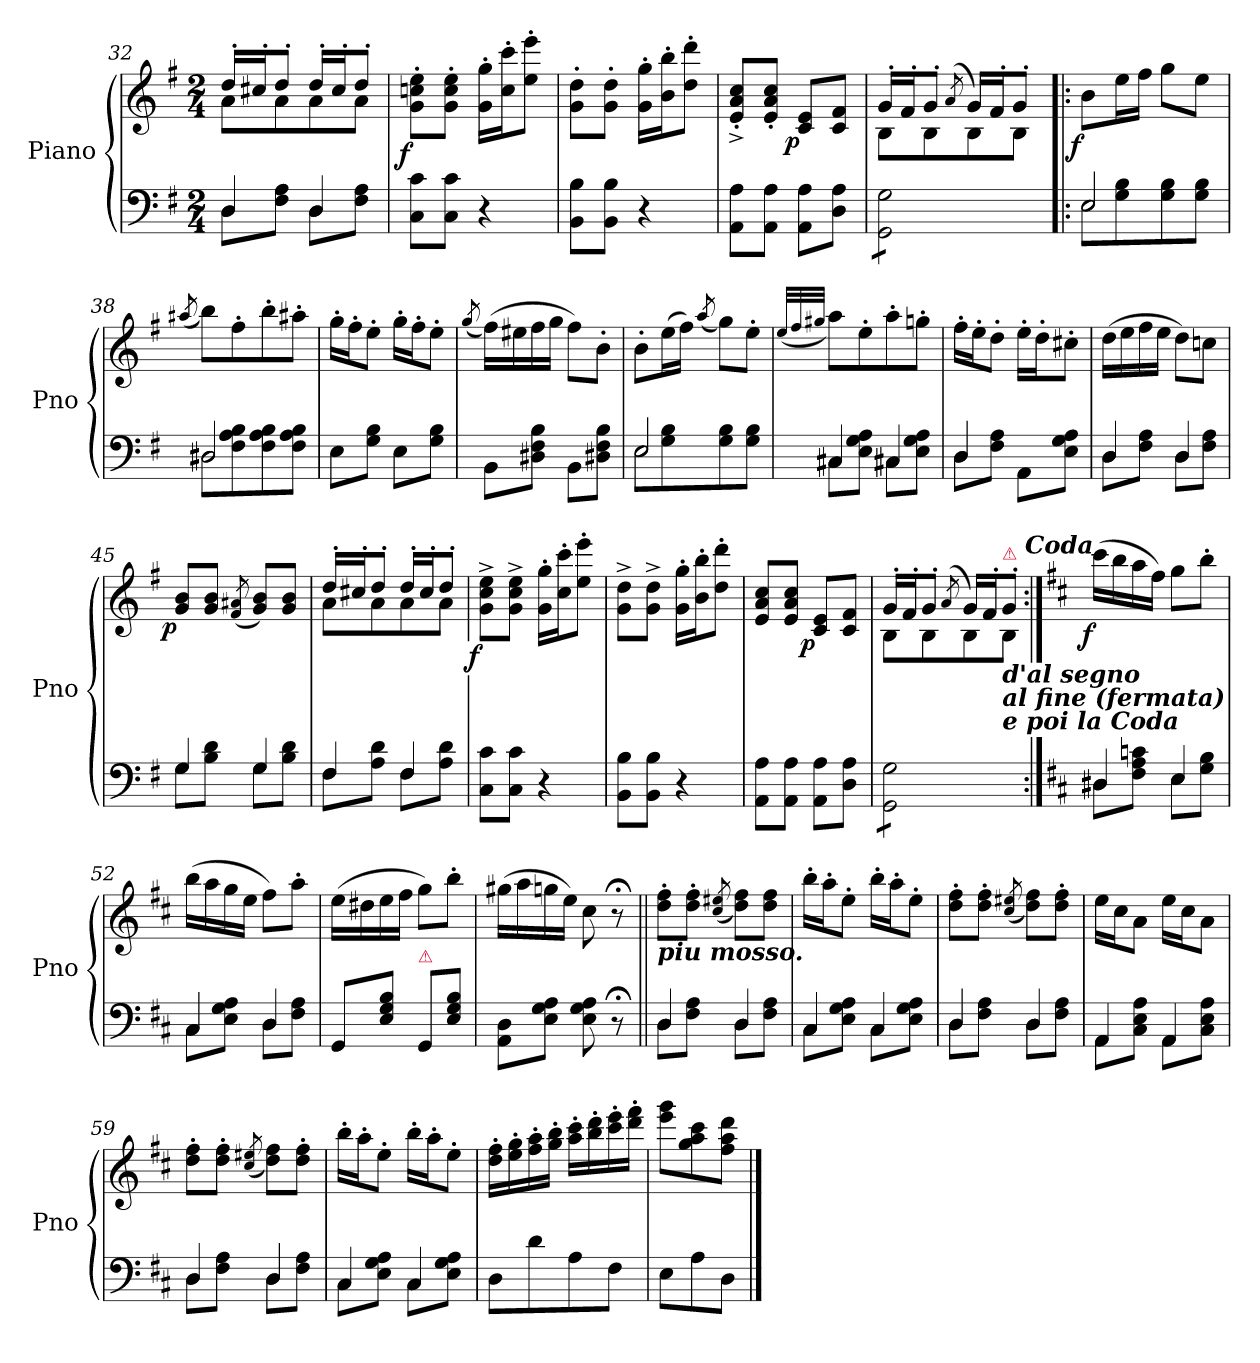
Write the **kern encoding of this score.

**kern	**kern	**dynam
*part1	*part1	*part1
*staff2	*staff1	*staff1/2
*I"Piano	*	*
*I'Pno	*	*
*clefF4	*clefG2	*
*k[f#]	*k[f#]	*
*M2/4	*M2/4	*
=32	=32	=32
*^	*^	*
*	*	*tremolo	*	*
4D/	8D\L	16dd'>/LL	8a\L	.
.	.	16cc#X'>/J	.	.
.	8F#\ 8A\J	8dd'>/J	8a\	.
4D/	8D\L	16dd'>/LL	8a\	.
.	.	16cc#'>/J	.	.
.	8F#\ 8A\J	8dd'>/J	8a\J	.
*	*	*Xtremolo	*	*
*	*	*v	*v	*
=33	=33	=33	=33
!	!	!	!LO:DY:b:rj
*v	*v	*	*
8C\ 8c\L	8g'>\ 8ccn'>\ 8ee'>\L	f
8C\ 8c\J	8g'>\ 8cc'>\ 8ee'>\J	.
4r	16g'>\ 16gg'>\LL	.
.	16cc'>\ 16ccc'>\J	.
.	8ee'>\ 8eee'>\J	.
=34	=34	=34
8BB\ 8B\L	8g'>\ 8dd'>\L	.
8BB\ 8B\J	8g'>\ 8dd'>\J	.
4r	16g'>\ 16gg'>\LL	.
.	16b'>\ 16bb'>\J	.
.	8dd'>\ 8ddd'>\J	.
=35	=35	=35
8AA\ 8A\L	8e'>^</ 8a'>^</ 8cc'>^</L	.
8AA\ 8A\J	8e'>/ 8a'>/ 8cc'>/J	.
!	!	!LO:DY:b:rj
8AA\ 8A\L	8c/ 8e/L	p
8D\ 8A\J	8c/ 8f#/J	.
=36	=36	=36
*	*^	*
*tremolo	*	*	*
*	*tremolo	*	*
8GG\ 8G\L	16g'>/LL	8B\L	.
.	16f#'>/J	.	.
8GG\ 8G\	8g'>/J	8B\	.
.	(<8qa/	.	.
8GG\ 8G\	16g/LL)	8B\	.
.	16f#'>/J	.	.
8GG\ 8G\J	8g'>/J	8B\J	.
*	*Xtremolo	*	*
*Xtremolo	*	*	*
*	*v	*v	*
=37!|:	=37!|:	=37!|:
*^	*	*
!	!LO:N:vis=2	!	!LO:DY:b:rj
2E/	8E\	8b\L	f
.	8G\ 8B\	16ee\L	.
.	.	16ff#\JJ	.
.	8G\ 8B\	8gg\L	.
.	8G\ 8B\J	8ee\J	.
=38	=38	=38	=38
.	.	(<8qaa#X/	.
!	!LO:N:vis=2	!	!
2D#X/	8D#X\	8bb\L)	.
.	8F#\ 8A\ 8B\	8ff#'>\	.
.	8F#\ 8A\ 8B\	8bb'>\	.
.	8F#\ 8A\ 8B\J	8aa#X'>\J	.
*v	*v	*	*
=39	=39	=39
8E\L	16gg'>\LL	.
.	16ff#'>\J	.
8G\ 8B\J	8ee'>\J	.
8E\L	16gg'>\LL	.
.	16ff#'>\J	.
8G\ 8B\J	8ee'>\J	.
=40	=40	=40
.	(<8qgg/	.
8BB\L	(>16ff#\LL)	.
.	16ee#X\	.
8D#X\ 8F#\ 8B\J	16ff#\	.
.	16gg\JJ	.
8BB\L	8ff#\L)	.
8D#X\ 8F#\ 8B\J	8b'>\J	.
=41	=41	=41
*^	*	*
!	!LO:N:vis=2	!	!
2E/	8E\	8b'>\L	.
.	8G\ 8B\	(>16ee\L	.
.	.	16ff#\JJ)	.
.	.	(<8qaa/	.
.	8G\ 8B\	8gg\L)	.
.	8G\ 8B\J	8ee'>\J	.
=42	=42	=42	=42
.	.	(<32qqee/LLL	.
.	.	32qqff#/	.
.	.	32qqgg#X/JJJ	.
4C#X/	8C#X\L	8aa\L)	.
.	8E\ 8G\ 8A\J	8ee'>\	.
4C#X/	8C#X\L	8aa'>\	.
.	8E\ 8G\ 8A\J	8ggn'>\J	.
=43	=43	=43	=43
4D/	8D\L	16ff#'>\LL	.
.	.	16ee'>\J	.
.	8F#\ 8A\J	8dd'>\J	.
4ryy	8AA\L	16ee'>\LL	.
.	.	16dd'>\J	.
.	8E\ 8G\ 8A\J	8cc#X'>\J	.
=44	=44	=44	=44
4D/	8D\L	(>16dd\LL	.
.	.	16ee\	.
.	8F#\ 8A\J	16ff#\	.
.	.	16ee\JJ	.
4D/	8D\L	8dd\L)	.
.	8F#\ 8A\J	8ccn\J	.
=45	=45	=45	=45
!	!	!	!LO:DY:b:rj
4G/	8G\L	8g/ 8b/L	p
.	8B\ 8d\J	8g/ 8b/J	.
.	.	(<8qf#/ 8qa#X/	.
4G/	8G\L	8g/ 8b/L)	.
.	8B\ 8d\J	8g/ 8b/J	.
=46	=46	=46	=46
*	*	*^	*
*	*	*tremolo	*	*
4F#/	8F#\L	16dd'>/LL	8a\L	.
.	.	16cc#X'>/J	.	.
.	8A\ 8d\J	8dd'>/J	8a\	.
4F#/	8F#\L	16dd'>/LL	8a\	.
.	.	16cc#'>/J	.	.
.	8A\ 8d\J	8dd'>/J	8a\J	.
*	*	*Xtremolo	*	*
*	*	*v	*v	*
=47	=47	=47	=47
!	!	!	!LO:DY:b:rj
*v	*v	*	*
8C\ 8c\L	8g^<\ 8cc^<\ 8ee^<\L	f
8C\ 8c\J	8g^<\ 8cc^<\ 8ee^<\J	.
4r	16g'>\ 16gg'>\LL	.
.	16cc'>\ 16ccc'>\J	.
.	8ee'>\ 8eee'>\J	.
=48	=48	=48
8BB\ 8B\L	8g^<\ 8dd^<\L	.
8BB\ 8B\J	8g^<\ 8dd^<\J	.
4r	16g'>\ 16gg'>\LL	.
.	16b'>\ 16bb'>\J	.
.	8dd'>\ 8ddd'>\J	.
=49	=49	=49
8AA\ 8A\L	8e/ 8a/ 8cc/L	.
8AA\ 8A\J	8e/ 8a/ 8cc/J	.
!	!	!LO:DY:b:rj
8AA\ 8A\L	8c/ 8e/L	p
8D\ 8A\J	8c/ 8f#/J	.
=50	=50	=50
*	*^	*
*tremolo	*	*	*
*	*tremolo	*	*
8GG\ 8G\L	16g'>/LL	8B\L	.
.	16f#'>/J	.	.
8GG\ 8G\	8g'>/J	8B\	.
.	(<8qa/	.	.
8GG\ 8G\	16g/LL)	8B\	.
.	16f#'>/J	.	.
!	!LO:TX:b:Bi:t=d'al segno \nal fine (fermata) \ne poi la Coda	!	!
!	!LO:TX:a:color=crimson:t=⚠	!	!
8GG\ 8G\J	8g'>/J	8B\J	.
*	*Xtremolo	*	*
*Xtremolo	*	*	*
*	*v	*v	*
=51:|!	=51:|!	=51:|!
*k[f#c#]	*k[f#c#]	*
*^	*	*
!	!	!LO:TX:a:Bi:rj:t=Coda	!
!	!	!	!LO:DY:b:rj
4D#X/	8D#X\L	(>16ccc#\LL	f
.	.	16bb\	.
.	8F#\ 8A\ 8cn\J	16aa\	.
.	.	16ff#\JJ)	.
4E/	8E\L	8gg\L	.
.	8G\ 8B\J	8bb'>\J	.
=52	=52	=52	=52
4C#/	8C#\L	(>16bb\LL	.
.	.	16aa\	.
.	8E\ 8G\ 8A\J	16gg\	.
.	.	16ee\JJ	.
4D/	8D\L	8ff#\L)	.
.	8F#\ 8A\J	8aa'>\J	.
=53	=53	=53	=53
!LO:TX:a:color=crimson:t=⚠	!	!	!
*v	*v	*	*
8GG/L	(>16ee\LL	.
.	16dd#X\	.
8E\ 8G\ 8B\J	16ee\	.
.	16ff#\JJ	.
!LO:TX:a:color=crimson:t=⚠	!	!
8GG/L	8gg\L)	.
8E\ 8G\ 8B\J	8bb'>\J	.
=54	=54	=54
8AA\ 8D\L	(>16gg#X\LL	.
.	16aa\	.
8E\ 8G\ 8A\J	16ggn\	.
.	16ee\JJ)	.
8E\ 8G\ 8A\	8cc#\	.
8r;<	8r;<	.
=55||	=55||	=55||
*^	*	*
!	!	!LO:TX:b:Bi:t=piu mosso.	!
4D/	8D\L	8dd'>\ 8ff#'>\L	.
.	8F#\ 8A\J	8dd'>\ 8ff#'>\J	.
.	.	(<8qcc#/ 8qee#X/	.
4D/	8D\L	8dd\ 8ff#\L)	.
.	8F#\ 8A\J	8dd\ 8ff#\J	.
=56	=56	=56	=56
4C#/	8C#\L	16bb'>\LL	.
.	.	16aa'>\J	.
.	8E\ 8G\ 8A\J	8ee'>\J	.
4C#/	8C#\L	16bb'>\LL	.
.	.	16aa'>\J	.
.	8E\ 8G\ 8A\J	8ee'>\J	.
=57	=57	=57	=57
4D/	8D\L	8dd'>\ 8ff#'>\L	.
.	8F#\ 8A\J	8dd'>\ 8ff#'>\J	.
.	.	(<8qcc#/ 8qee#X/	.
4D/	8D\L	8dd\ 8ff#\L)	.
.	8F#\ 8A\J	8dd'>\ 8ff#'>\J	.
=58	=58	=58	=58
4AA/	8AA\L	16ee\LL	.
.	.	16cc#\J	.
.	8C#\ 8E\ 8A\J	8a\J	.
4AA/	8AA\L	16ee\LL	.
.	.	16cc#\J	.
.	8C#\ 8E\ 8A\J	8a\J	.
=59	=59	=59	=59
4D/	8D\L	8dd'>\ 8ff#'>\L	.
.	8F#\ 8A\J	8dd'>\ 8ff#'>\J	.
.	.	(<8qcc#/ 8qee#X/	.
4D/	8D\L	8dd\ 8ff#\L)	.
.	8F#\ 8A\J	8dd'>\ 8ff#'>\J	.
=60	=60	=60	=60
4C#/	8C#\L	16bb'>\LL	.
.	.	16aa'>\J	.
.	8E\ 8G\ 8A\J	8ee'>\J	.
4C#/	8C#\L	16bb'>\LL	.
.	.	16aa'>\J	.
.	8E\ 8G\ 8A\J	8ee'>\J	.
*v	*v	*	*
=61	=61	=61
8D\L	16dd'>\ 16ff#'>\LL	.
.	16ee'>\ 16gg'>\	.
8d\	16ff#'>\ 16aa'>\	.
.	16gg'>\ 16bb'>\JJ	.
8A\	16aa'>\ 16ccc#'>\LL	.
.	16bb'>\ 16ddd'>\	.
8F#\J	16ccc#'>\ 16eee'>\	.
.	16ddd'>\ 16fff#'>\JJ	.
=62	=62	=62
8E\L	8eee\ 8ggg\L	.
8A\	8gg\ 8aa\ 8ccc#\	.
8D\J	8ff#\ 8aa\ 8ddd\J	.
==	==	==
*-	*-	*-
